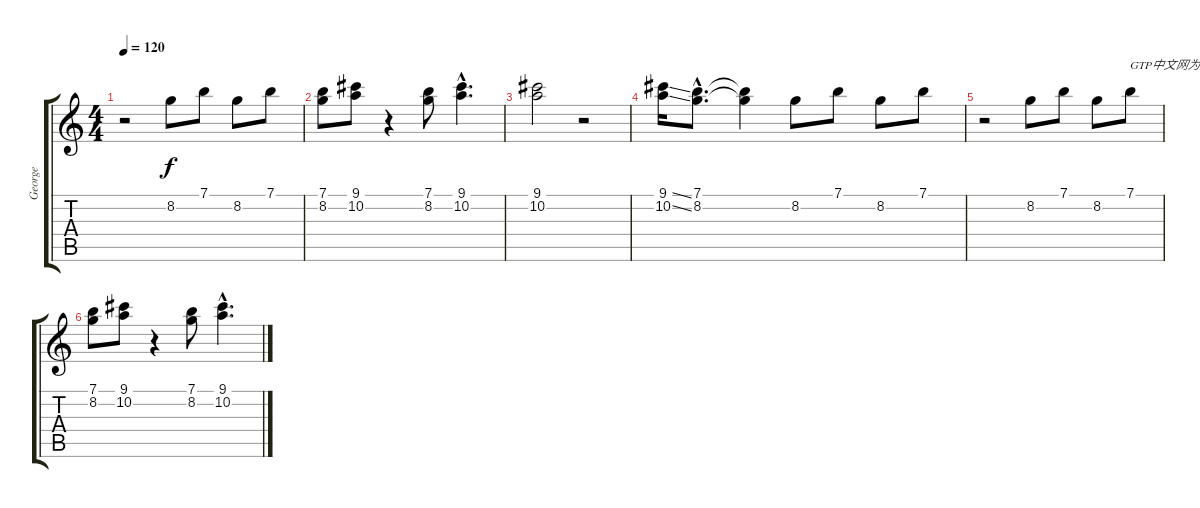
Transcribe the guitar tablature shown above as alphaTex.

\track ("George" "George") {instrument electricguitarjazz}
\staff {score tabs}
\tuning (E4 B3 G3 D3 A2 E2) {hide}
\ts (4 4)
\tempo 120
\clef g2
\ks c
r.2{dy f} 8.2.8 7.1.8 8.2.8 7.1.8 |
(7.1 8.2).8 (9.1 10.2).8 r.4 (7.1 8.2).8 (9.1{hac} 10.2{hac}).4{d} |
(9.1 10.2).2 r.2 |
(9.1{ss} 10.2{ss}).16 (7.1{hac} 8.2{hac}).8{d} (7.1{t} 8.2{t}).4 8.2.8 7.1.8 8.2.8 7.1.8 |
r.2 8.2.8 7.1.8 8.2.8 7.1.8{txt "GTP中文网为您提供优秀的谱子"} |
(7.1 8.2).8 (9.1 10.2).8 r.4 (7.1 8.2).8 (9.1{hac} 10.2{hac}).4{d}
